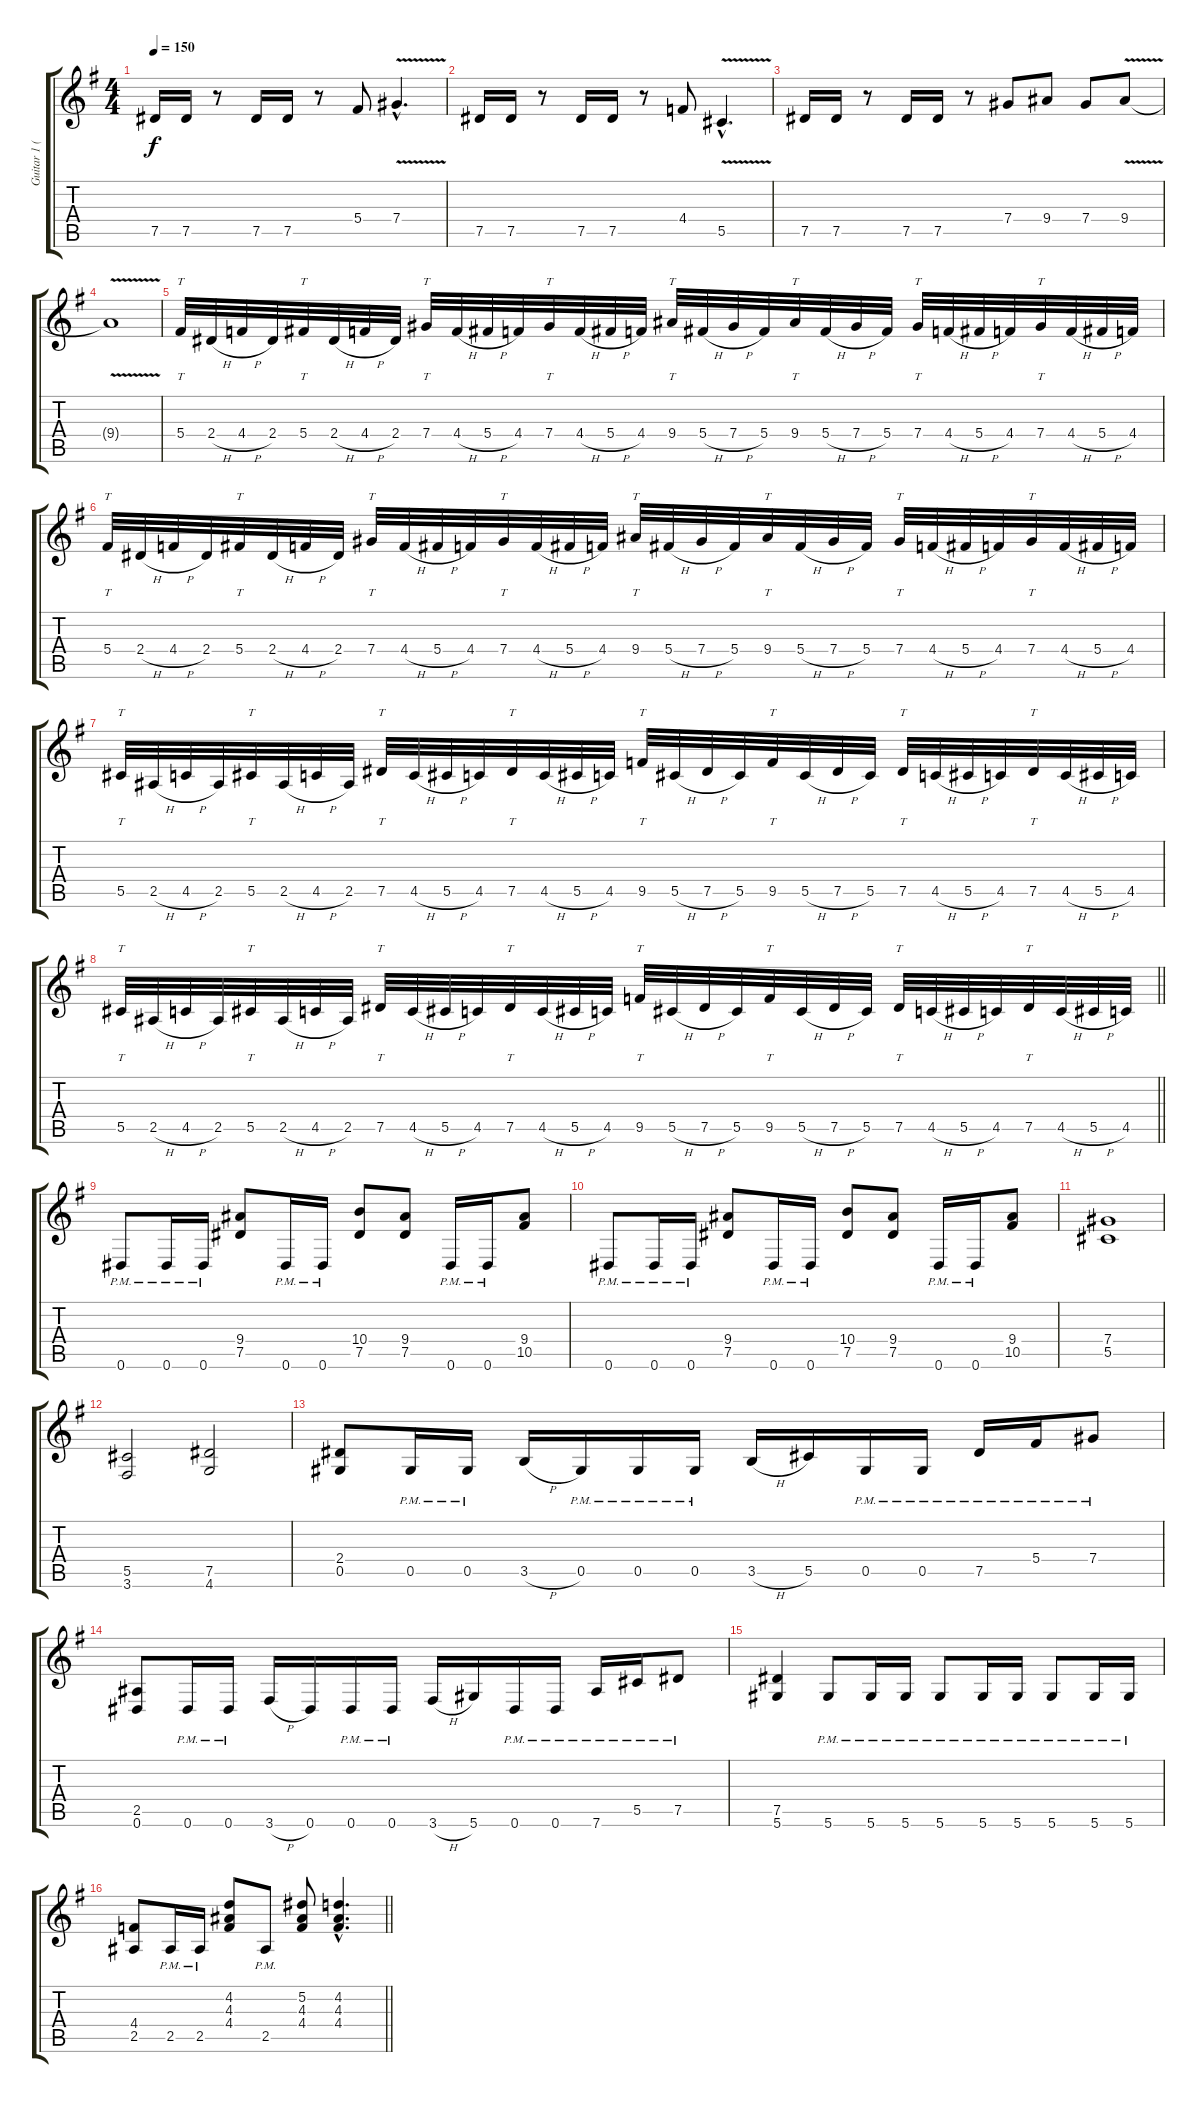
\track ("Guitar 1 (SheJa)" "Guitar 1 (") {instrument distortionguitar}
\staff {score tabs}
\tuning (Eb4 Bb3 Gb3 Db3 Ab2 Eb2) {hide}
\ts (4 4)
\tempo 150
\clef g2
\ks g
7.5.16{dy f instrument distortionguitar} 7.5.16 r.8 7.5.16 7.5.16 r.8 5.4.8 7.4{v hac}.4{d} |
7.5.16 7.5.16 r.8 7.5.16 7.5.16 r.8 4.4.8 5.5{v hac}.4{d} |
7.5.16 7.5.16 r.8 7.5.16 7.5.16 r.8 7.4.8 9.4.8 7.4.8 9.4{v}.8 |
9.4{t}.1 |
5.4.32{tt} 2.4{h}.32 4.4{h}.32 2.4.32 5.4.32{tt} 2.4{h}.32 4.4{h}.32 2.4.32 7.4.32{tt} 4.4{h}.32 5.4{h}.32 4.4.32 7.4.32{tt} 4.4{h}.32 5.4{h}.32 4.4.32 9.4.32{tt} 5.4{h}.32 7.4{h}.32 5.4.32 9.4.32{tt} 5.4{h}.32 7.4{h}.32 5.4.32 7.4.32{tt} 4.4{h}.32 5.4{h}.32 4.4.32 7.4.32{tt} 4.4{h}.32 5.4{h}.32 4.4.32 |
5.4.32{tt} 2.4{h}.32 4.4{h}.32 2.4.32 5.4.32{tt} 2.4{h}.32 4.4{h}.32 2.4.32 7.4.32{tt} 4.4{h}.32 5.4{h}.32 4.4.32 7.4.32{tt} 4.4{h}.32 5.4{h}.32 4.4.32 9.4.32{tt} 5.4{h}.32 7.4{h}.32 5.4.32 9.4.32{tt} 5.4{h}.32 7.4{h}.32 5.4.32 7.4.32{tt} 4.4{h}.32 5.4{h}.32 4.4.32 7.4.32{tt} 4.4{h}.32 5.4{h}.32 4.4.32 |
5.5.32{tt} 2.5{h}.32 4.5{h}.32 2.5.32 5.5.32{tt} 2.5{h}.32 4.5{h}.32 2.5.32 7.5.32{tt} 4.5{h}.32 5.5{h}.32 4.5.32 7.5.32{tt} 4.5{h}.32 5.5{h}.32 4.5.32 9.5.32{tt} 5.5{h}.32 7.5{h}.32 5.5.32 9.5.32{tt} 5.5{h}.32 7.5{h}.32 5.5.32 7.5.32{tt} 4.5{h}.32 5.5{h}.32 4.5.32 7.5.32{tt} 4.5{h}.32 5.5{h}.32 4.5.32 |
\barLineRight lightlight
5.5.32{tt} 2.5{h}.32 4.5{h}.32 2.5.32 5.5.32{tt} 2.5{h}.32 4.5{h}.32 2.5.32 7.5.32{tt} 4.5{h}.32 5.5{h}.32 4.5.32 7.5.32{tt} 4.5{h}.32 5.5{h}.32 4.5.32 9.5.32{tt} 5.5{h}.32 7.5{h}.32 5.5.32 9.5.32{tt} 5.5{h}.32 7.5{h}.32 5.5.32 7.5.32{tt} 4.5{h}.32 5.5{h}.32 4.5.32 7.5.32{tt} 4.5{h}.32 5.5{h}.32 4.5.32 |
0.6{pm}.8 0.6{pm}.16 0.6{pm}.16 (9.4 7.5).8 0.6{pm}.16 0.6{pm}.16 (10.4 7.5).8 (9.4 7.5).8 0.6{pm}.16 0.6{pm}.16 (9.4 10.5).8 |
0.6{pm}.8 0.6{pm}.16 0.6{pm}.16 (9.4 7.5).8 0.6{pm}.16 0.6{pm}.16 (10.4 7.5).8 (9.4 7.5).8 0.6{pm}.16 0.6{pm}.16 (9.4 10.5).8 |
(7.4 5.5).1 |
(5.5 3.6).2 (7.5 4.6).2 |
(2.4 0.5).8 0.5{pm}.16 0.5{pm}.16 3.5{h}.16 0.5{pm}.16 0.5{pm}.16 0.5{pm}.16 3.5{h}.16 5.5.16 0.5{pm}.16 0.5{pm}.16 7.5{pm}.16 5.4{pm}.16 7.4{pm}.8 |
(2.5 0.6).8 0.6{pm}.16 0.6{pm}.16 3.6{h}.16 0.6.16 0.6{pm}.16 0.6{pm}.16 3.6{h}.16 5.6.16 0.6{pm}.16 0.6{pm}.16 7.6{pm}.16 5.5{pm}.16 7.5{pm}.8 |
(7.5 5.6).4 5.6{pm}.8 5.6{pm}.16 5.6{pm}.16 5.6{pm}.8 5.6{pm}.16 5.6{pm}.16 5.6{pm}.8 5.6{pm}.16 5.6{pm}.16 |
\barLineRight lightlight
(4.4 2.5).8 2.5{pm}.16 2.5{pm}.16 (4.2 4.3 4.4).8 2.5{pm}.8 (5.2 4.3 4.4).8 (4.2{hac} 4.3{hac} 4.4{hac}).4{d}
